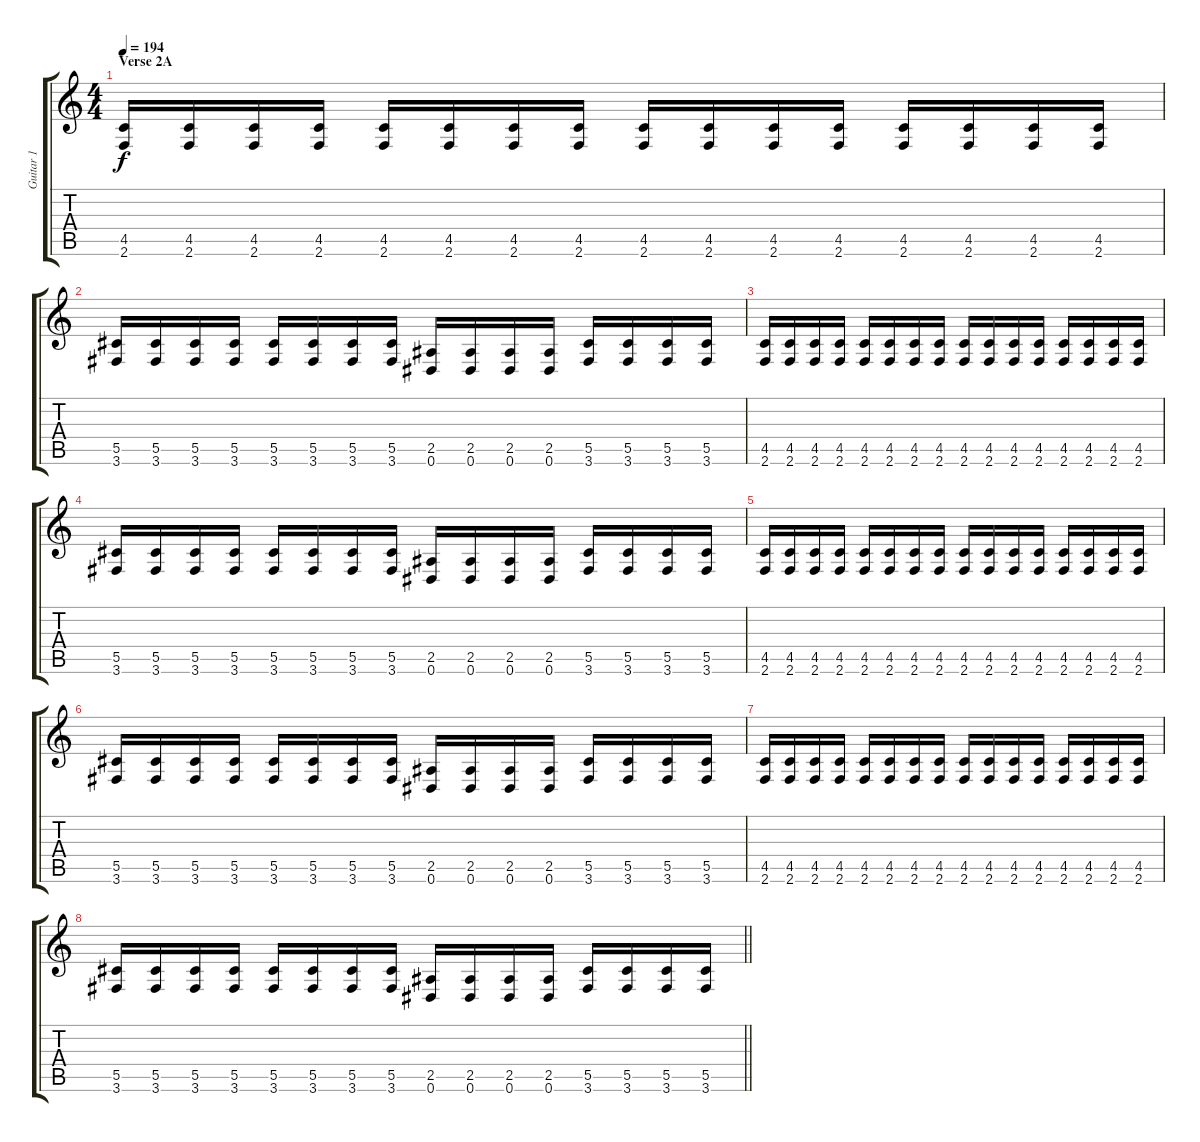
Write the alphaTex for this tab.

\track ("Guitar 1" "Guitar 1") {instrument distortionguitar}
\staff {score tabs}
\tuning (Eb4 Bb3 Gb3 Db3 Ab2 Eb2) {hide}
\ts (4 4)
\section ("" "Verse 2A")
\tempo 194
\clef g2
\ks c
(4.5 2.6).16{dy f} (4.5 2.6).16 (4.5 2.6).16 (4.5 2.6).16 (4.5 2.6).16 (4.5 2.6).16 (4.5 2.6).16 (4.5 2.6).16 (4.5 2.6).16 (4.5 2.6).16 (4.5 2.6).16 (4.5 2.6).16 (4.5 2.6).16 (4.5 2.6).16 (4.5 2.6).16 (4.5 2.6).16 |
(5.5 3.6).16 (5.5 3.6).16 (5.5 3.6).16 (5.5 3.6).16 (5.5 3.6).16 (5.5 3.6).16 (5.5 3.6).16 (5.5 3.6).16 (2.5 0.6).16 (2.5 0.6).16 (2.5 0.6).16 (2.5 0.6).16 (5.5 3.6).16 (5.5 3.6).16 (5.5 3.6).16 (5.5 3.6).16 |
(4.5 2.6).16 (4.5 2.6).16 (4.5 2.6).16 (4.5 2.6).16 (4.5 2.6).16 (4.5 2.6).16 (4.5 2.6).16 (4.5 2.6).16 (4.5 2.6).16 (4.5 2.6).16 (4.5 2.6).16 (4.5 2.6).16 (4.5 2.6).16 (4.5 2.6).16 (4.5 2.6).16 (4.5 2.6).16 |
(5.5 3.6).16 (5.5 3.6).16 (5.5 3.6).16 (5.5 3.6).16 (5.5 3.6).16 (5.5 3.6).16 (5.5 3.6).16 (5.5 3.6).16 (2.5 0.6).16 (2.5 0.6).16 (2.5 0.6).16 (2.5 0.6).16 (5.5 3.6).16 (5.5 3.6).16 (5.5 3.6).16 (5.5 3.6).16 |
(4.5 2.6).16 (4.5 2.6).16 (4.5 2.6).16 (4.5 2.6).16 (4.5 2.6).16 (4.5 2.6).16 (4.5 2.6).16 (4.5 2.6).16 (4.5 2.6).16 (4.5 2.6).16 (4.5 2.6).16 (4.5 2.6).16 (4.5 2.6).16 (4.5 2.6).16 (4.5 2.6).16 (4.5 2.6).16 |
(5.5 3.6).16 (5.5 3.6).16 (5.5 3.6).16 (5.5 3.6).16 (5.5 3.6).16 (5.5 3.6).16 (5.5 3.6).16 (5.5 3.6).16 (2.5 0.6).16 (2.5 0.6).16 (2.5 0.6).16 (2.5 0.6).16 (5.5 3.6).16 (5.5 3.6).16 (5.5 3.6).16 (5.5 3.6).16 |
(4.5 2.6).16 (4.5 2.6).16 (4.5 2.6).16 (4.5 2.6).16 (4.5 2.6).16 (4.5 2.6).16 (4.5 2.6).16 (4.5 2.6).16 (4.5 2.6).16 (4.5 2.6).16 (4.5 2.6).16 (4.5 2.6).16 (4.5 2.6).16 (4.5 2.6).16 (4.5 2.6).16 (4.5 2.6).16 |
\barLineRight lightlight
(5.5 3.6).16 (5.5 3.6).16 (5.5 3.6).16 (5.5 3.6).16 (5.5 3.6).16 (5.5 3.6).16 (5.5 3.6).16 (5.5 3.6).16 (2.5 0.6).16 (2.5 0.6).16 (2.5 0.6).16 (2.5 0.6).16 (5.5 3.6).16 (5.5 3.6).16 (5.5 3.6).16 (5.5 3.6).16
